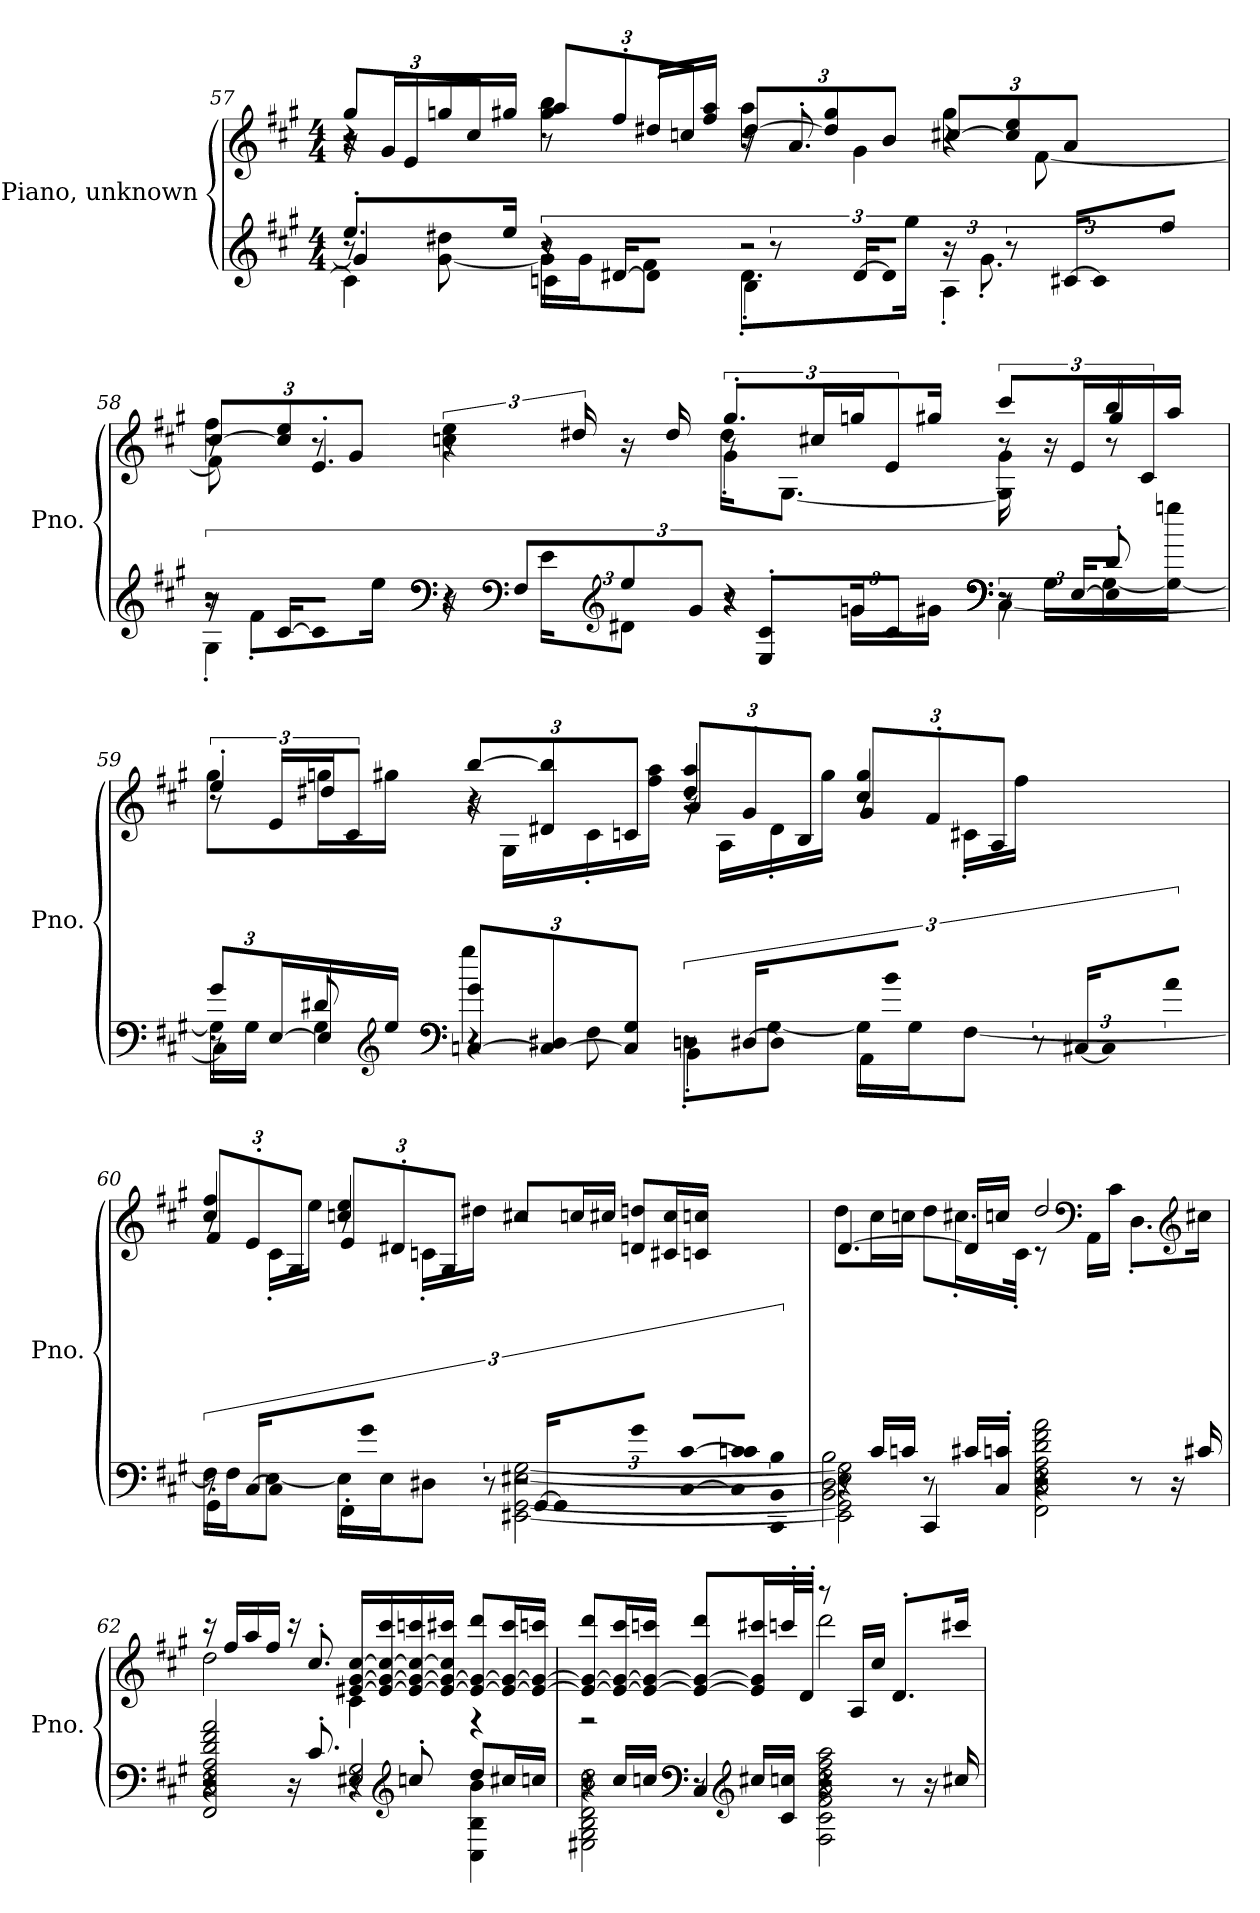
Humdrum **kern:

**kern	**kern
*part1	*part1
*staff2	*staff1
*I"Piano, unknown	*
*I'Pno.	*
!!LO:LB:g=z
*clefG2	*clefG2
*k[f#c#g#]	*k[f#c#g#]
*M4/4	*M4/4
=57	=57
*^	*^
*	*^	*	*^
*	*	*^	*	*	*
*	*	*	*	*	*	*Xbrackettup
*	*	*	*	*	*	*^
8.ee'/L	8r	4g#/]	4c#\]	16r	4r	12gg#/L	2r
.	.	.	.	16g#/LL	.	.	.
.	.	.	.	.	.	12e/	.
.	[8g#\ 8dd#X\	.	.	16ggn/	.	.	.
.	.	.	.	.	.	12cc#/J	.
16ee/Jk	.	.	.	16gg#X/JJ	.	.	.
12r	16g#\LL]	4r	4cn\	8r	4gg#\ 4bb\	12aa/L	.
.	16g#\J	.	.	.	.	.	.
[24d#X/KL	.	.	.	.	.	12ff#'/	.
8d#/J]	8f#\J	.	.	16dd#X'/LL	.	.	.
.	.	.	.	.	.	12ccn/J	.
.	.	.	.	16ff#/ 16aa/JJ	.	.	.
12r	8.d#'\L	2r	4B'\	16r	4aa\	[12dd#/L	8r
.	.	.	.	8.a'/	.	.	.
[24d#/KL	.	.	.	.	.	12dd#/] 12gg#/	.
8d#/J]	.	.	.	.	.	.	4g#\
.	.	.	.	.	.	12b/J	.
.	16gg#\Jk	.	.	.	.	.	.
12r	16r	.	4A'\	4r	4gg#\	[12cc#X/L	.
.	8.g#'\	.	.	.	.	.	.
[24c#X/LL	.	.	.	.	.	12cc#/] 12ee/	.
16c#/]	.	.	.	.	.	.	[8f#\
.	.	.	.	.	.	12a/J	.
16ff#/JJ	.	.	.	.	.	.	.
!!LO:LB:g=z	!!	!!	!!
=58	=58	=58	=58	=58	=58	=58	=58
12r	16r	2r	4G#'\	8r	4ff#\	[12cc#/L	8f#\]
.	8f#'\L	.	.	.	.	.	.
[24c#/KL	.	.	.	.	.	12cc#/] 12ee/	.
8c#/J]	.	.	.	4.e'/	.	.	8r
.	.	.	.	.	.	12g#/J	.
.	16ee\Jk	.	.	.	.	.	.
*clefF4	*	*	*	*	*	*	*
*Xbrackettup	*	*	*	*	*	*brackettup	*
12F#/L	16r	.	4r	.	4ccn\ 4ee\	12r	4r
.	16e\KL	.	.	.	.	.	.
12G#/	.	.	.	.	.	24dd#X/	.
*clefG2	*	*	*	*	*	*	*
.	8d#X\J	.	.	.	.	16r	.
12g#/J	.	.	.	.	.	.	.
.	.	.	.	.	.	16dd#/	.
8E/' 8c#/'L	8r	4r	4r	8.gg#'/L	4g#'\	12r	16dd#\KL
.	.	.	.	.	.	.	[8.G#\J
.	.	.	.	.	.	24cc#X/LL	.
*	*	*	*	*	*	*Xbrackettup	*
24g#/K	16gn\LL	.	.	.	.	24ggn/J	.
12c#/J	.	.	.	.	.	12e/J	.
.	16g#X\JJ	.	.	16gg#X/Jk	.	.	.
*clefF4	*	*	*	*	*	*	*
*brackettup	*	*	*	*	*	*brackettup	*
12r	16r	8r	[4C#\	8ccc#/L	4g#'\	12r	16G#\]
.	16G#\LL	.	.	.	.	.	16r
[24E/KL	.	.	.	.	.	24e/LL	.
*	*	*	*	*	*	*Xbrackettup	*
8E/J]	[16G#\	8d#'/	.	16bb/L	.	24gg#/J	8r
.	.	.	.	.	.	12c#/J	.
.	16G#\_ 16ggn\JJ	.	.	16aa/JJ	.	.	.
*	*	*	*	*	*	*v	*v
!!LO:LB:g=z
=59	=59	=59	=59	=59	=59	=59
*Xbrackettup	*	*	*	*	*	*brackettup
12g#/L	16G#\LL]	8r	4C#\]	4ee'/	8gg#\L	12r
.	16G#\JJ	.	.	.	.	.
[24E/L	.	.	.	.	.	24e/LL
*	*	*	*	*	*	*Xbrackettup
16E/]	4G#\	8d#X'/	.	.	16ggn\L	24dd#X/J
.	.	.	.	.	.	12c#/J
*clefG2	*	*	*	*	*	*
16ee/JJ	.	.	.	.	16gg#X\JJ	.
*clefF4	*	*	*	*	*	*
[12Cn/ 12g#/L	.	4r	4gg#\	4r	16r	[12bb/L
.	.	.	.	.	16G#\LL	.
12C/_ 12D#X/	.	.	.	.	.	12d#X/ 12bb/]
.	8F#\	.	.	.	16c#'\	.
12C/] 12G#/J	.	.	.	.	.	12cn/J
.	.	.	.	.	16ff#\ 16aa\JJ	.
*brackettup	*	*	*	*	*	*
12r	8Dn'\L	2r	4BB'\	4dd#/ 4aa/	16r	12a/L
.	.	.	.	.	16A\LL	.
[24D#X/LL	.	.	.	.	.	12g#'/
16D#/]	[8G#\J	.	.	.	16d#'\	.
.	.	.	.	.	.	12B/J
16b/JJ	.	.	.	.	16gg#\JJ	.
12r	16G#\LL]	.	4AA'\	4cc#/ 4gg#/	8r	12g#/L
.	16G#\J	.	.	.	.	.
[24C#X/LL	.	.	.	.	.	12f#'/
16C#/]	[8F#\J	.	.	.	16c#X'\LL	.
.	.	.	.	.	.	12A/J
16a/JJ	.	.	.	.	16ff#\JJ	.
*	*	*v	*v	*	*	*
!!LO:LB:g=z	!!	!!
=60	=60	=60	=60	=60	=60
12r	16F#\LL]	4GG#'\	4cc#/ 4ff#/	8r	12f#/L
.	16F#\J	.	.	.	.
[24C#/LL	.	.	.	.	12e'/
16C#/]	[8E\J	.	.	16c#'\LL	.
.	.	.	.	.	12G#/J
16g#/JJ	.	.	.	16ee\JJ	.
12r	16E\LL]	4FF#'\	4ccn/ 4ee/	8r	12e/L
.	16E\J	.	.	.	.
[24GG#/LL	.	.	.	.	12d#X'/
16GG#/]	8D#X\J	.	.	16cn'\LL	.
.	.	.	.	.	12G#/J
16g#/JJ	.	.	.	16dd#X\JJ	.
[8C#/ [8c#/L	[2EE#X\ [2GG#\ [2E#X\ [2G#\	2r	2r	2r	8cc#X/L
8C#/] 8cn/ 8c#/]J	.	.	.	.	16ccn/L
.	.	.	.	.	16cc#X/JJ
4CC#/ 4BB/ 4B/	.	.	.	.	8dn/ 8ddn/L
.	.	.	.	.	16c#X/ 16cc#/L
.	.	.	.	.	16cn/ 16ccn/JJ
*	*	*	*	*v	*v
!!LO:PB:g=z
=61	=61	=61	=61	=61
*	*	*^	*	*
8r	2EE#\] 2GG#\] 2E#\] 2G#\]	4r	2BB\ 2D\ 2B\	[4.d/	8dd\L
16c#/LL	.	.	.	.	16cc#\L
16cn/JJ	.	.	.	.	16ccn\JJ
8r	.	4CC#/	.	.	8dd\L
16c#X/LL	.	.	.	16d/LL]	16.cc#X'\L
16C#/' 16cn/'JJ	.	.	.	16ccn/JJ	.
.	.	.	.	.	32c#'\JJk
4r	2FF#\ 2C#\ 2F#\ 2A\ 2d\ 2f#\ 2a\	2r	2r	2dd/	8r
*	*	*	*	*clefF4	*
.	.	.	.	.	16AA\LL
.	.	.	.	.	16c#\JJ
8r	.	.	.	.	8.D'\L
16r	.	.	.	.	.
*	*	*	*	*clefG2	*
16c#X/	.	.	.	.	16cc#X\Jk
*	*	*v	*v	*	*
=62	=62	=62	=62	=62
4r	2r	2FF#/ 2C#/ 2F#/ 2A/ 2d/ 2f#/ 2a/	16r	2dd\
.	.	.	16ff#/LL	.
.	.	.	16aa/	.
.	.	.	16ff#/JJ	.
16r	.	.	16r	.
8.c#'/	.	.	8.cc#'/	.
8r	4r	2E#X/ 2G#/	[16e#X/ [16g#/ [16cc#/LL	4c#\
.	.	.	16e#/_ 16g#/_ 16cc#/_ 16ccc#/	.
*clefG2	*	*	*	*
8ccn'/	.	.	16e#/_ 16g#/_ 16cc#/_ 16cccn/	.
.	.	.	16e#/_ 16g#/_ 16cc#/] 16ccc#X/JJ	.
8dd/L	4C#\ 4B\ 4b\	.	8e#/_ 8g#/_ 8ddd/L	4r
16cc#X/L	.	.	16e#/_ 16g#/_ 16ccc#/L	.
16ccn/JJ	.	.	16e#/_ 16g#/_ 16cccn/JJ	.
!!LO:LB:g=z	!!
=63	=63	=63	=63	=63
8r	2E#X\ 2G#\ 2B\ 2d\ 2b\ 2dd\	4r	8e#/_ 8g#/_ 8ddd/L	2r
16cc#/LL	.	.	16e#/_ 16g#/_ 16ccc#/L	.
16ccn/JJ	.	.	16e#/_ 16g#/_ 16cccn/JJ	.
*clefF4	*	*	*	*
8r	.	4C#/	8e#/_ 8g#/_ 8ddd/L	.
*clefG2	*	*	*	*
16cc#X/LL	.	.	16e#/] 16g#/] 16ccc#X/L	.
16c#/ 16ccn/JJ	.	.	32cccn'/L	.
.	.	.	32d'/JJJ	.
4r	2F#\ 2c#\ 2f#\ 2a\ 2dd\ 2ff#\ 2aa\	2r	8r	2ddd\
.	.	.	16A/LL	.
.	.	.	16cc#/JJ	.
8r	.	.	8.d'/L	.
16r	.	.	.	.
16cc#X/	.	.	16ccc#X/Jk	.
*v	*v	*v	*	*
*	*v	*v
=	=
*-	*-
